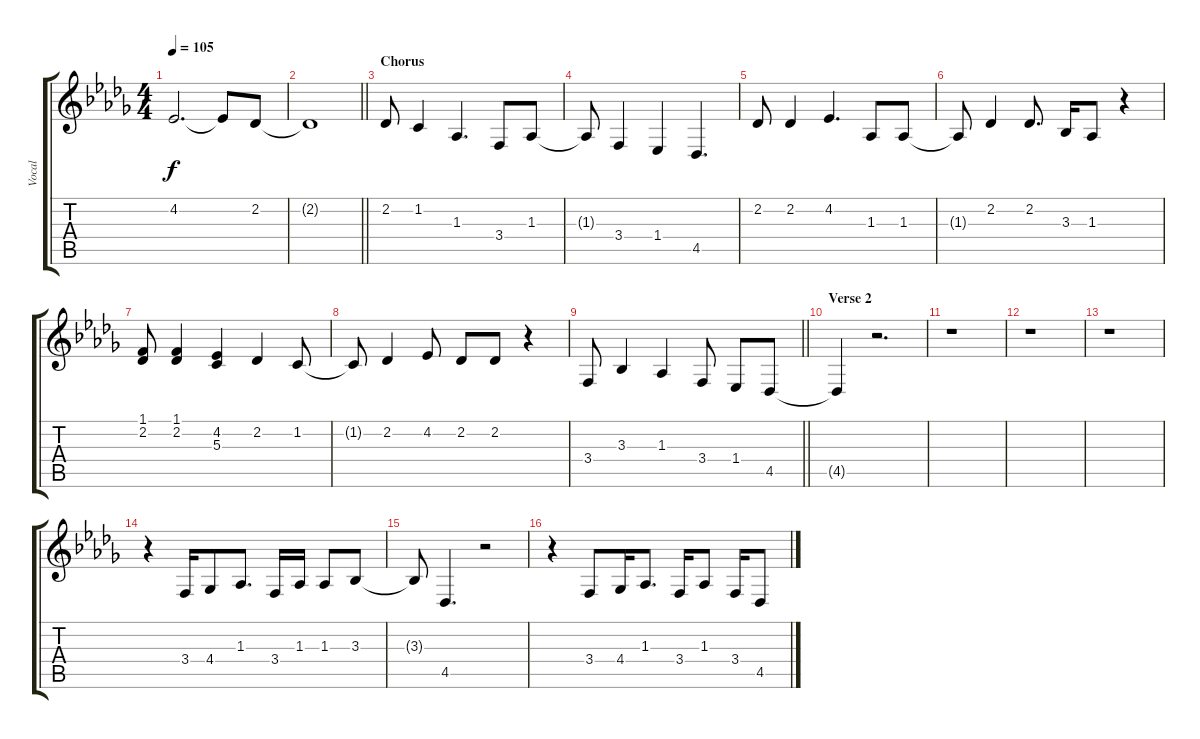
\track ("Vocal" "Vocal") {instrument acousticgrandpiano}
\staff {score tabs}
\tuning (E4 B3 G3 D3 A2 E2) {hide}
\ts (4 4)
\tempo 105
\clef g2
\ks db
4.2{t}.2{d dy f} 4.2{t}.8 2.2.8 |
\barLineRight lightlight
2.2{t}.1 |
\section ("" "Chorus")
2.2.8 1.2.4 1.3.4{d} 3.4.8 1.3.8 |
1.3{t}.8 3.4.4 1.4.4 4.5.4{d} |
2.2.8 2.2.4 4.2.4{d} 1.3.8 1.3.8 |
1.3{t}.8 2.2.4 2.2.8{d} 3.3.16 1.3.8 r.4 |
(1.1 2.2).8 (1.1 2.2).4 (4.2 5.3).4 2.2.4 1.2.8 |
1.2{t}.8 2.2.4 4.2.8 2.2.8 2.2.8 r.4 |
\barLineRight lightlight
3.4.8 3.3.4 1.3.4 3.4.8 1.4.8 4.5.8 |
\section ("" "Verse 2")
4.5{t}.4 r.2{d} |
r.1 |
r.1 |
r.1 |
r.4 3.4.16 4.4.8 1.3.8{d} 3.4.16 1.3.16 1.3.8 3.3.8 |
3.3{t}.8 4.5.4{d} r.2 |
r.4 3.4.8 4.4.16 1.3.8{d} 3.4.16 1.3.8 3.4.16 4.5.8
